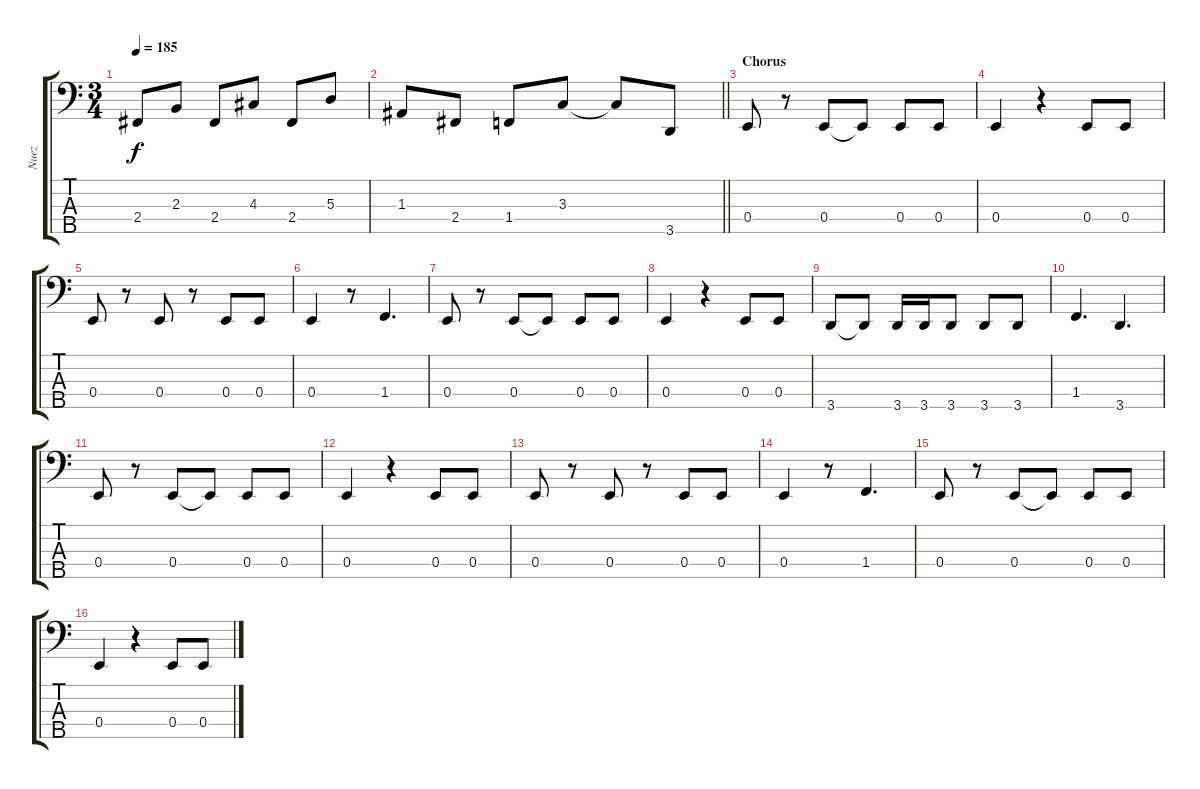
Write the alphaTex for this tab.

\track ("Nuez" "Nuez") {instrument slapbass2}
\staff {score tabs}
\tuning (G2 D2 A1 E1 B0) {hide}
\ts (3 4)
\tempo 185
\clef f4
\ks c
2.4.8{dy f} 2.3.8 2.4.8 4.3.8 2.4.8 5.3.8 |
\barLineRight lightlight
1.3.8 2.4.8 1.4.8 3.3.8 3.3{t}.8 3.5.8 |
\section ("" "Chorus")
0.4.8 r.8 0.4.8 0.4{t}.8 0.4.8 0.4.8 |
0.4.4 r.4 0.4.8 0.4.8 |
0.4.8 r.8 0.4.8 r.8 0.4.8 0.4.8 |
0.4.4 r.8 1.4.4{d} |
0.4.8 r.8 0.4.8 0.4{t}.8 0.4.8 0.4.8 |
0.4.4 r.4 0.4.8 0.4.8 |
3.5.8 3.5{t}.8 3.5.16 3.5.16 3.5.8 3.5.8 3.5.8 |
1.4.4{d} 3.5.4{d} |
0.4.8 r.8 0.4.8 0.4{t}.8 0.4.8 0.4.8 |
0.4.4 r.4 0.4.8 0.4.8 |
0.4.8 r.8 0.4.8 r.8 0.4.8 0.4.8 |
0.4.4 r.8 1.4.4{d} |
0.4.8 r.8 0.4.8 0.4{t}.8 0.4.8 0.4.8 |
0.4.4 r.4 0.4.8 0.4.8
